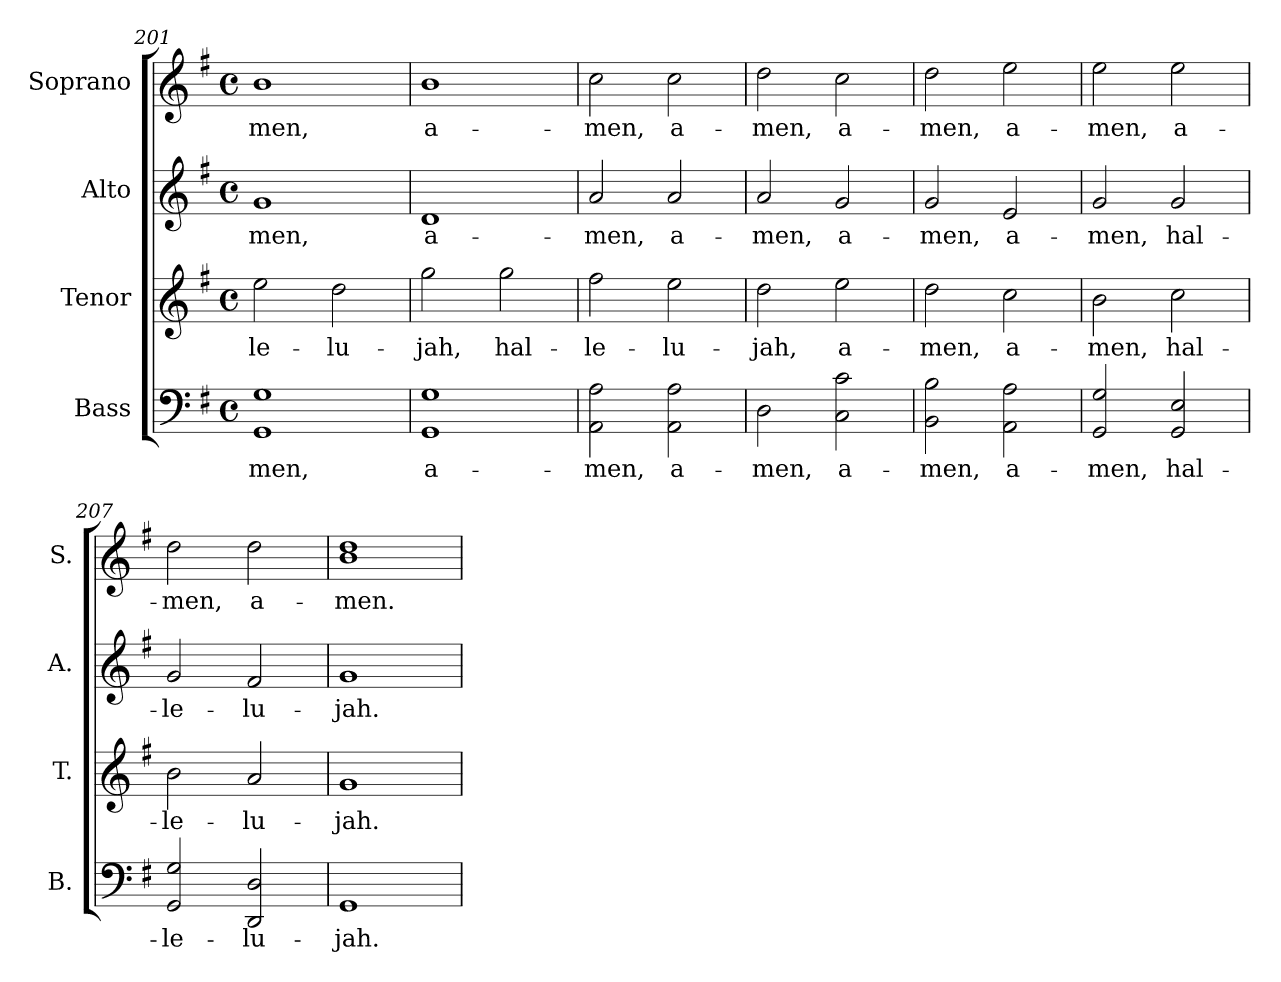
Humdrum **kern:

**kern	**text	**kern	**text	**kern	**text	**kern	**text
*part4	*part4	*part3	*part3	*part2	*part2	*part1	*part1
*staff4	*staff4	*staff3	*staff3	*staff2	*staff2	*staff1	*staff1
*I"Bass	*	*I"Tenor	*	*I"Alto	*	*I"Soprano	*
*I'B.	*	*I'T.	*	*I'A.	*	*I'S.	*
*clefF4	*	*clefG2	*	*clefG2	*	*clefG2	*
*k[f#]	*	*k[f#]	*	*k[f#]	*	*k[f#]	*
*G:	*	*G:	*	*G:	*	*G:	*
*M4/4	*	*M4/4	*	*M4/4	*	*M4/4	*
*met(c)	*	*met(c)	*	*met(c)	*	*met(c)	*
=201	=201	=201	=201	=201	=201	=201	=201
!	!LO:LY:b:color=#000000	!	!	!	!	!	!
!	!	!	!LO:LY:b:color=#000000	!	!	!	!
!	!	!	!	!	!LO:LY:b:color=#000000	!	!
!	!	!	!	!	!	!	!LO:LY:b:color=#000000
1GGi 1Gi	-men,	2eei\	-le-	1gi	-men,	1bi	-men,
!	!	!	!LO:LY:b:color=#000000	!	!	!	!
.	.	2ddi\	-lu-	.	.	.	.
=202	=202	=202	=202	=202	=202	=202	=202
!	!LO:LY:b:color=#000000	!	!	!	!	!	!
!	!	!	!LO:LY:b:color=#000000	!	!	!	!
!	!	!	!	!	!LO:LY:b:color=#000000	!	!
!	!	!	!	!	!	!	!LO:LY:b:color=#000000
1GGi 1Gi	a-	2ggi\	-jah,	1di	a-	1bi	a-
!	!	!	!LO:LY:b:color=#000000	!	!	!	!
.	.	2ggi\	hal-	.	.	.	.
=203	=203	=203	=203	=203	=203	=203	=203
!	!LO:LY:b:color=#000000	!	!	!	!	!	!
!	!	!	!LO:LY:b:color=#000000	!	!	!	!
!	!	!	!	!	!LO:LY:b:color=#000000	!	!
!	!	!	!	!	!	!	!LO:LY:b:color=#000000
2AAi\ 2Ai	-men,	2ff#i\	-le-	2ai/	-men,	2cci\	-men,
!	!LO:LY:b:color=#000000	!	!	!	!	!	!
!	!	!	!LO:LY:b:color=#000000	!	!	!	!
!	!	!	!	!	!LO:LY:b:color=#000000	!	!
!	!	!	!	!	!	!	!LO:LY:b:color=#000000
2AAi\ 2Ai	a-	2eei\	-lu-	2ai/	a-	2cci\	a-
=204	=204	=204	=204	=204	=204	=204	=204
!	!LO:LY:b:color=#000000	!	!	!	!	!	!
!	!	!	!LO:LY:b:color=#000000	!	!	!	!
!	!	!	!	!	!LO:LY:b:color=#000000	!	!
!	!	!	!	!	!	!	!LO:LY:b:color=#000000
2Di\	-men,	2ddi\	-jah,	2ai/	-men,	2ddi\	-men,
!	!LO:LY:b:color=#000000	!	!	!	!	!	!
!	!	!	!LO:LY:b:color=#000000	!	!	!	!
!	!	!	!	!	!LO:LY:b:color=#000000	!	!
!	!	!	!	!	!	!	!LO:LY:b:color=#000000
2Ci\ 2ci	a-	2eei\	a-	2gi/	a-	2cci\	a-
=205	=205	=205	=205	=205	=205	=205	=205
!	!LO:LY:b:color=#000000	!	!	!	!	!	!
!	!	!	!LO:LY:b:color=#000000	!	!	!	!
!	!	!	!	!	!LO:LY:b:color=#000000	!	!
!	!	!	!	!	!	!	!LO:LY:b:color=#000000
2BBi\ 2Bi	-men,	2ddi\	-men,	2gi/	-men,	2ddi\	-men,
!	!LO:LY:b:color=#000000	!	!	!	!	!	!
!	!	!	!LO:LY:b:color=#000000	!	!	!	!
!	!	!	!	!	!LO:LY:b:color=#000000	!	!
!	!	!	!	!	!	!	!LO:LY:b:color=#000000
2AAi\ 2Ai	a-	2cci\	a-	2ei/	a-	2eei\	a-
=206	=206	=206	=206	=206	=206	=206	=206
!	!LO:LY:b:color=#000000	!	!	!	!	!	!
!	!	!	!LO:LY:b:color=#000000	!	!	!	!
!	!	!	!	!	!LO:LY:b:color=#000000	!	!
!	!	!	!	!	!	!	!LO:LY:b:color=#000000
2GGi/ 2Gi	-men,	2bi\	-men,	2gi/	-men,	2eei\	-men,
!	!LO:LY:b:color=#000000	!	!	!	!	!	!
!	!	!	!LO:LY:b:color=#000000	!	!	!	!
!	!	!	!	!	!LO:LY:b:color=#000000	!	!
!	!	!	!	!	!	!	!LO:LY:b:color=#000000
2GGi/ 2Ei	hal-	2cci\	hal-	2gi/	hal-	2eei\	a-
=207	=207	=207	=207	=207	=207	=207	=207
!	!LO:LY:b:color=#000000	!	!	!	!	!	!
!	!	!	!LO:LY:b:color=#000000	!	!	!	!
!	!	!	!	!	!LO:LY:b:color=#000000	!	!
!	!	!	!	!	!	!	!LO:LY:b:color=#000000
2GGi/ 2Gi	-le-	2bi\	-le-	2gi/	-le-	2ddi\	-men,
!	!LO:LY:b:color=#000000	!	!	!	!	!	!
!	!	!	!LO:LY:b:color=#000000	!	!	!	!
!	!	!	!	!	!LO:LY:b:color=#000000	!	!
!	!	!	!	!	!	!	!LO:LY:b:color=#000000
2DDi/ 2Di	-lu-	2ai/	-lu-	2f#i/	-lu-	2ddi\	a-
=208	=208	=208	=208	=208	=208	=208	=208
!	!LO:LY:b:color=#000000	!	!	!	!	!	!
!	!	!	!LO:LY:b:color=#000000	!	!	!	!
!	!	!	!	!	!LO:LY:b:color=#000000	!	!
!	!	!	!	!	!	!	!LO:LY:b:color=#000000
1GGi	-jah.	1gi	-jah.	1gi	-jah.	1bi 1ddi	-men.
=	=	=	=	=	=	=	=
*-	*-	*-	*-	*-	*-	*-	*-
